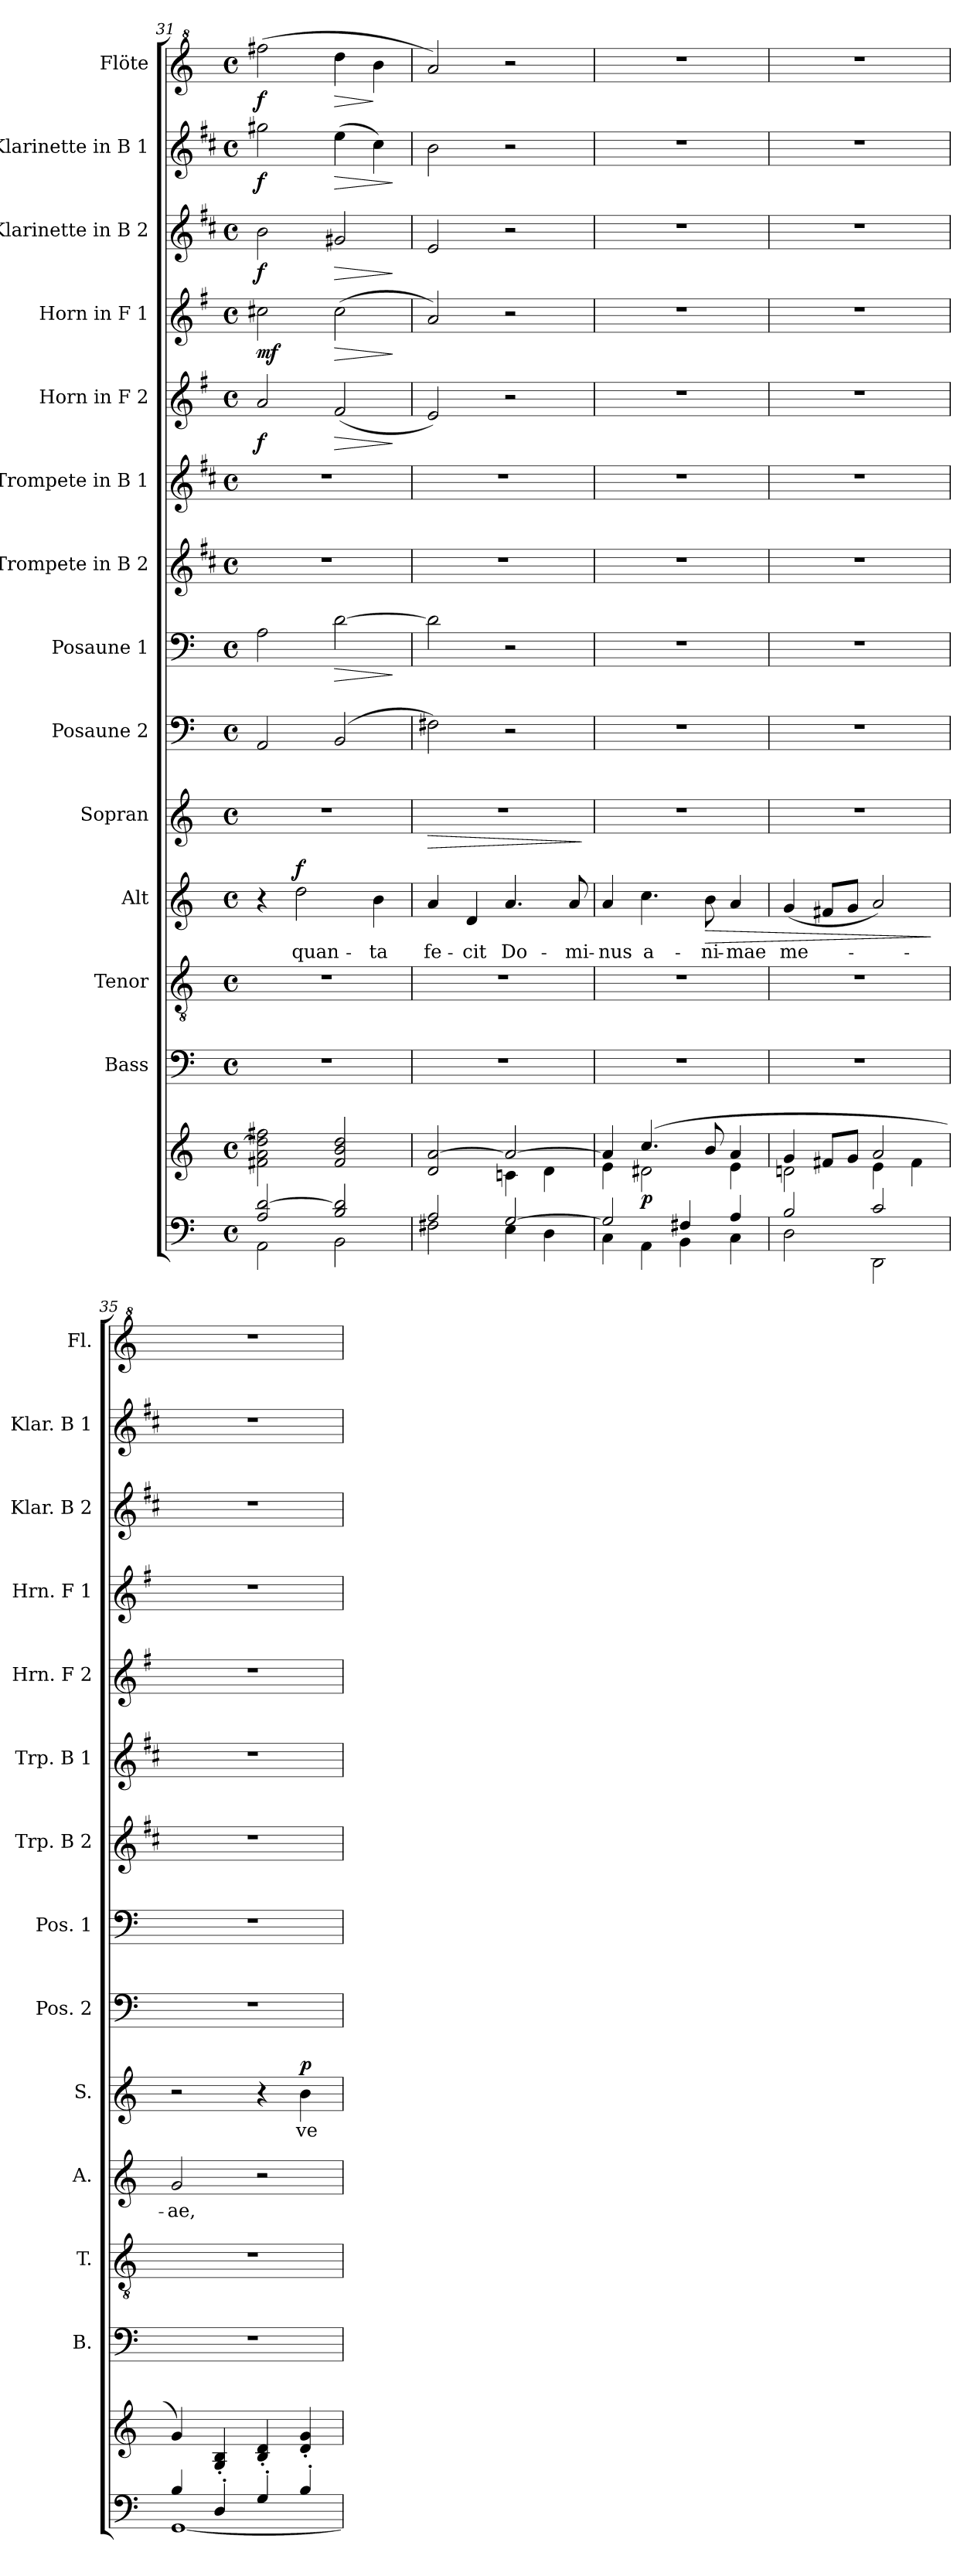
**kern	**kern	**dynam	**kern	**kern	**kern	**text	**dynam	**kern	**text	**dynam	**kern	**kern	**dynam	**kern	**kern	**kern	**dynam	**kern	**dynam	**kern	**dynam	**kern	**dynam	**kern	**dynam
*part14	*part14	*part14	*part13	*part12	*part11	*part11	*part11	*part10	*part10	*part10	*part9	*part8	*part8	*part7	*part6	*part5	*part5	*part4	*part4	*part3	*part3	*part2	*part2	*part1	*part1
*staff15	*staff14	*staff14/15	*staff13	*staff12	*staff11	*staff11	*staff11	*staff10	*staff10	*staff10	*staff9	*staff8	*staff8	*staff7	*staff6	*staff5	*staff5	*staff4	*staff4	*staff3	*staff3	*staff2	*staff2	*staff1	*staff1
*	*	*	*I"Bass	*I"Tenor	*I"Alt	*	*	*I"Sopran	*	*	*I"Posaune 2	*I"Posaune 1	*	*I"Trompete in B 2	*I"Trompete in B 1	*I"Horn in F 2	*	*I"Horn in F 1	*	*I"Klarinette in B 2	*	*I"Klarinette in B 1	*	*I"Flöte	*
*	*	*	*I'B.	*I'T.	*I'A.	*	*	*I'S.	*	*	*I'Pos. 2	*I'Pos. 1	*	*I'Trp. B 2	*I'Trp. B 1	*I'Hrn. F 2	*	*I'Hrn. F 1	*	*I'Klar. B 2	*	*I'Klar. B 1	*	*I'Fl.	*
*clefF4	*clefG2	*	*clefF4	*clefGv2	*clefG2	*	*	*clefG2	*	*	*clefF4	*clefF4	*	*clefG2	*clefG2	*clefG2	*	*clefG2	*	*clefG2	*	*clefG2	*	*clefG^2	*
*	*	*	*	*	*	*	*	*	*	*	*	*	*	*ITrd1c2	*ITrd1c2	*ITrd4c7	*	*ITrd4c7	*	*ITrd1c2	*	*ITrd1c2	*	*	*
*k[]	*k[]	*	*k[]	*k[]	*k[]	*	*	*k[]	*	*	*k[]	*k[]	*	*k[]	*k[]	*k[]	*	*k[]	*	*k[]	*	*k[]	*	*k[]	*
*C:	*C:	*	*C:	*C:	*C:	*	*	*C:	*	*	*C:	*C:	*	*C:	*C:	*C:	*	*C:	*	*C:	*	*C:	*	*C:	*
*M4/4	*M4/4	*	*M4/4	*M4/4	*M4/4	*	*	*M4/4	*	*	*M4/4	*M4/4	*	*M4/4	*M4/4	*M4/4	*	*M4/4	*	*M4/4	*	*M4/4	*	*M4/4	*
*met(c)	*met(c)	*	*met(c)	*met(c)	*met(c)	*	*	*met(c)	*	*	*met(c)	*met(c)	*	*met(c)	*met(c)	*met(c)	*	*met(c)	*	*met(c)	*	*met(c)	*	*met(c)	*
=31	=31	=31	=31	=31	=31	=31	=31	=31	=31	=31	=31	=31	=31	=31	=31	=31	=31	=31	=31	=31	=31	=31	=31	=31	=31
*^	*	*	*	*	*	*	*	*	*	*	*	*	*	*	*	*	*	*	*	*	*	*	*	*	*
!	!	!	!	!	!	!	!	!	!	!	!	!	!	!	!	!	!	!LO:DY:b	!	!LO:DY:b	!	!LO:DY:b	!	!LO:DY:b	!	!LO:DY:b
2A/ [>2d/	2AA\	2f#X\ 2a\ 2dd\] 2ff#X\	.	1r	1r	4r	.	.	1r	.	.	2AA/	2A\	.	1r	1r	2d/	f	2f#X\	mf	2a\	f	2ff#X\	f	(>2fff#X\	f
!	!	!	!	!	!	!	!LO:LY:b	!LO:DY:a	!	!	!	!	!	!	!	!	!	!	!	!	!	!	!	!	!	!
.	.	.	.	.	.	2dd\	quan-	f	.	.	.	.	.	.	.	.	.	.	.	.	.	.	.	.	.	.
!	!	!	!	!	!	!	!	!	!	!	!	!	!	!LO:HP:b	!	!	!	!LO:HP:b	!	!LO:HP:b	!	!LO:HP:b	!	!LO:HP:b	!	!LO:HP:b
2B/ 2d/]	2BB\	2f#/ 2b/ 2dd/	.	.	.	.	.	.	.	.	.	(2BB/	[2d\	>	.	.	(<2B/	>	(>2f#\	>	2f#X/	>	(>4dd\	>	4ddd\	>
!	!	!	!	!	!	!	!LO:LY:b	!	!	!	!	!	!	!	!	!	!	!	!	!	!	!	!	!	!	!
.	.	.	.	.	.	4b\	-ta	.	.	.	.	.	.	.	.	.	.	.	.	.	.	.	4b\)	.	4bb\	]
*v	*v	*	*	*	*	*	*	*	*	*	*	*	*	*	*	*	*	*	*	*	*	*	*	*	*	*
.	.	.	.	.	.	.	.	.	.	.	.	.	]	.	.	.	]	.	]	.	]	.	]	.	.
!!LO:PB:g=z
=32	=32	=32	=32	=32	=32	=32	=32	=32	=32	=32	=32	=32	=32	=32	=32	=32	=32	=32	=32	=32	=32	=32	=32	=32	=32
*^	*^	*	*	*	*	*	*	*	*	*	*	*	*	*	*	*	*	*	*	*	*	*	*	*	*
!	!	!	!	!	!	!	!	!LO:LY:b	!	!	!	!LO:HP:b	!	!	!	!	!	!	!	!	!	!	!	!	!	!	!
2A/	2F#X\	2d/ [>2a/	2ryy	.	1r	1r	4a/	fe-	.	1r	.	>	2F#X\)	2d\]	.	1r	1r	2A/)	.	2d/)	.	2d/	.	2a\	.	2aa/)	.
!	!	!	!	!	!	!	!	!LO:LY:b	!	!	!	!	!	!	!	!	!	!	!	!	!	!	!	!	!	!	!
.	.	.	.	.	.	.	4d/	-cit	.	.	.	.	.	.	.	.	.	.	.	.	.	.	.	.	.	.	.
!	!	!	!	!	!	!	!	!LO:LY:b	!	!	!	!	!	!	!	!	!	!	!	!	!	!	!	!	!	!	!
[>2G/	4E\	2a/_	4cn\	.	.	.	4.a/	Do-	.	.	.	.	2r	2r	.	.	.	2r	.	2r	.	2r	.	2r	.	2r	.
.	4D\	.	4d\	.	.	.	.	.	.	.	.	.	.	.	.	.	.	.	.	.	.	.	.	.	.	.	.
!	!	!	!	!	!	!	!	!LO:LY:b	!	!	!	!	!	!	!	!	!	!	!	!	!	!	!	!	!	!	!
.	.	.	.	.	.	.	8a/	-mi-	.	.	.	.	.	.	.	.	.	.	.	.	.	.	.	.	.	.	.
*v	*v	*	*	*	*	*	*	*	*	*	*	*	*	*	*	*	*	*	*	*	*	*	*	*	*	*	*
*	*v	*v	*	*	*	*	*	*	*	*	*	*	*	*	*	*	*	*	*	*	*	*	*	*	*	*
.	.	.	.	.	.	.	.	.	.	]	.	.	.	.	.	.	.	.	.	.	.	.	.	.	.
=33	=33	=33	=33	=33	=33	=33	=33	=33	=33	=33	=33	=33	=33	=33	=33	=33	=33	=33	=33	=33	=33	=33	=33	=33	=33
*^	*^	*	*	*	*	*	*	*	*	*	*	*	*	*	*	*	*	*	*	*	*	*	*	*	*
!	!	!	!	!	!	!	!	!LO:LY:b	!	!	!	!	!	!	!	!	!	!	!	!	!	!	!	!	!	!	!
2G/]	4C\	4a/]	4e\	.	1r	1r	4a/	-nus	.	1r	.	.	1r	1r	.	1r	1r	1r	.	1r	.	1r	.	1r	.	1r	.
!	!	!	!	!LO:DY:b	!	!	!	!LO:LY:b	!	!	!	!	!	!	!	!	!	!	!	!	!	!	!	!	!	!	!
.	4AA\	(4.cc/	2d#X\	p	.	.	4.cc\	a-	.	.	.	.	.	.	.	.	.	.	.	.	.	.	.	.	.	.	.
4F#X/	4BB\	.	.	.	.	.	.	.	.	.	.	.	.	.	.	.	.	.	.	.	.	.	.	.	.	.	.
!	!	!	!	!	!	!	!	!LO:LY:b	!LO:HP:b	!	!	!	!	!	!	!	!	!	!	!	!	!	!	!	!	!	!
.	.	8b/	.	.	.	.	8b\	-ni-	>	.	.	.	.	.	.	.	.	.	.	.	.	.	.	.	.	.	.
!	!	!	!	!	!	!	!	!LO:LY:b	!	!	!	!	!	!	!	!	!	!	!	!	!	!	!	!	!	!	!
4A/	4C\	4a/	4e\	.	.	.	4a/	-mae	.	.	.	.	.	.	.	.	.	.	.	.	.	.	.	.	.	.	.
=34	=34	=34	=34	=34	=34	=34	=34	=34	=34	=34	=34	=34	=34	=34	=34	=34	=34	=34	=34	=34	=34	=34	=34	=34	=34	=34	=34
!	!	!	!	!	!	!	!	!LO:LY:b	!	!	!	!	!	!	!	!	!	!	!	!	!	!	!	!	!	!	!
2B/	2D\	4g/	2dn\	.	1r	1r	(<4g/	me-	.	1r	.	.	1r	1r	.	1r	1r	1r	.	1r	.	1r	.	1r	.	1r	.
.	.	8f#X/L	.	.	.	.	8f#X/L	.	.	.	.	.	.	.	.	.	.	.	.	.	.	.	.	.	.	.	.
.	.	8g/J	.	.	.	.	8g/J	.	.	.	.	.	.	.	.	.	.	.	.	.	.	.	.	.	.	.	.
2c/	2DD\	2a/	4e\	.	.	.	2a/)	.	.	.	.	.	.	.	.	.	.	.	.	.	.	.	.	.	.	.	.
.	.	.	4f#\	.	.	.	.	.	.	.	.	.	.	.	.	.	.	.	.	.	.	.	.	.	.	.	.
*v	*v	*	*	*	*	*	*	*	*	*	*	*	*	*	*	*	*	*	*	*	*	*	*	*	*	*	*
*	*v	*v	*	*	*	*	*	*	*	*	*	*	*	*	*	*	*	*	*	*	*	*	*	*	*	*
.	.	.	.	.	.	.	]	.	.	.	.	.	.	.	.	.	.	.	.	.	.	.	.	.	.
=35	=35	=35	=35	=35	=35	=35	=35	=35	=35	=35	=35	=35	=35	=35	=35	=35	=35	=35	=35	=35	=35	=35	=35	=35	=35
*^	*	*	*	*	*	*	*	*	*	*	*	*	*	*	*	*	*	*	*	*	*	*	*	*	*
!	!	!	!	!	!	!	!LO:LY:b	!	!	!	!	!	!	!	!	!	!	!	!	!	!	!	!	!	!	!
4B/	[<1GG	4g/)	.	1r	1r	2g/	-ae,	.	2r	.	.	1r	1r	.	1r	1r	1r	.	1r	.	1r	.	1r	.	1r	.
4D'>/	.	4G/'< 4B/'<	.	.	.	.	.	.	.	.	.	.	.	.	.	.	.	.	.	.	.	.	.	.	.	.
4G'>/	.	4B/'< 4d/'<	.	.	.	2r	.	.	4r	.	.	.	.	.	.	.	.	.	.	.	.	.	.	.	.	.
!	!	!	!	!	!	!	!	!	!	!LO:LY:b	!LO:DY:a	!	!	!	!	!	!	!	!	!	!	!	!	!	!	!
4B'>/	.	4d/'< 4g/'<	.	.	.	.	.	.	4b\	ve-	p	.	.	.	.	.	.	.	.	.	.	.	.	.	.	.
*v	*v	*	*	*	*	*	*	*	*	*	*	*	*	*	*	*	*	*	*	*	*	*	*	*	*	*
=	=	=	=	=	=	=	=	=	=	=	=	=	=	=	=	=	=	=	=	=	=	=	=	=	=
*-	*-	*-	*-	*-	*-	*-	*-	*-	*-	*-	*-	*-	*-	*-	*-	*-	*-	*-	*-	*-	*-	*-	*-	*-	*-
